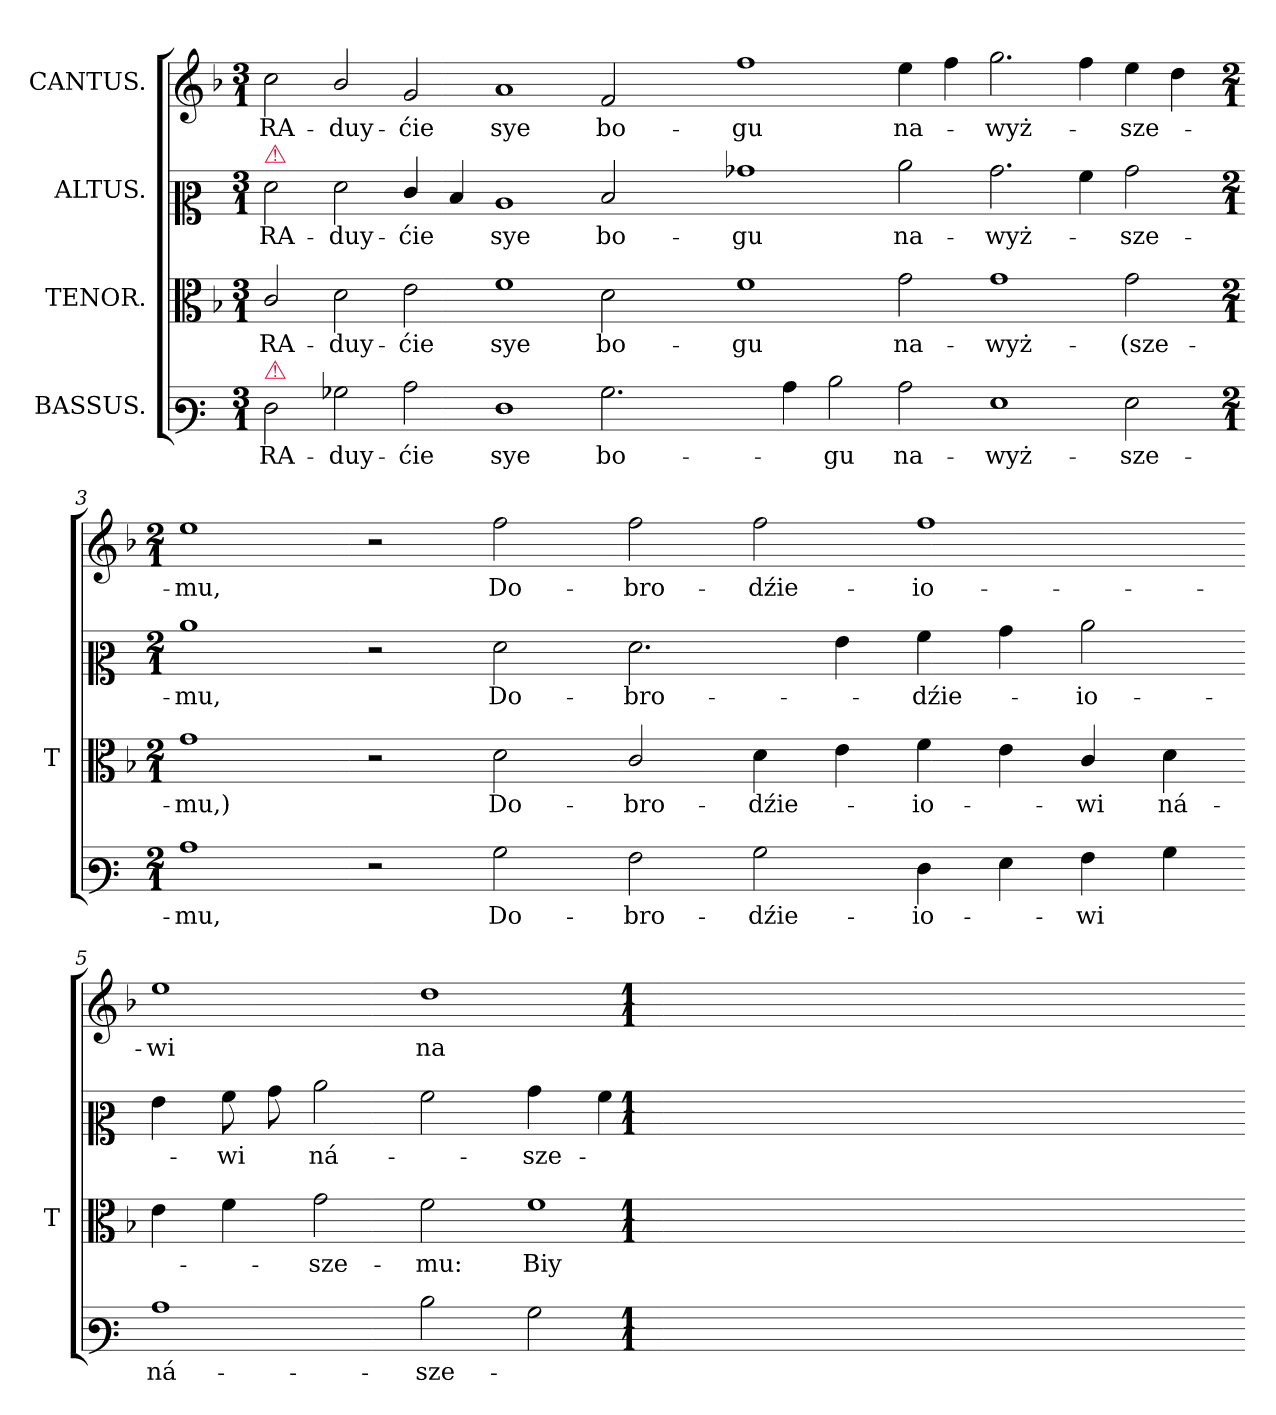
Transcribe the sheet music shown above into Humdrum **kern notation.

**kern	**text	**kern	**text	**kern	**text	**kern	**text
*part4	*part4	*part3	*part3	*part2	*part2	*part1	*part1
*staff4	*staff4	*staff3	*staff3	*staff2	*staff2	*staff1	*staff1
*I"BASSUS.	*	*I"TENOR.	*	*I"ALTUS.	*	*I"CANTUS.	*
*	*	*I'T	*	*	*	*	*
*clefF3	*	*clefC3	*	*clefC2	*	*clefG2	*
*	*	*k[b-]	*	*	*	*k[b-]	*
*M3/1	*	*M3/1	*	*M3/1	*	*M3/1	*
=1	=1	=1	=1	=1	=1	=1	=1
!	!	!	!	!LO:TX:a:color=crimson:t=⚠	!	!	!
!LO:TX:a:color=crimson:t=⚠	!	!	!	!	!	!	!
2F\	RA-	2c/	RA-	2f\	RA-	2cc\	RA-
2B-\	-duy-	2d\	-duy-	2f\	-duy-	2b-/	-duy-
2c\	-ćie	2e\	-ćie	4e/	-ćie	2g/	ćie
.	.	.	.	4d/	.	.	.
1F\	sye	1f\	sye	1c/	sye	1a/	sye
2.B-\	bo-	2d\	bo-	2d/	bo-	2f/	bo-
.	.	4ryy	.	4ryy	.	4ryy	.
=2-	=2-	=2-	=2-	=2-	=2-	=2-	=2-
4ryy	.	1f\	-gu	1b-\	-gu	1ff\	-gu
4c\	.	.	.	.	.	.	.
2d\	-gu	.	.	.	.	.	.
2c\	na-	2g\	na-	2cc\	na-	4ee\	na-
.	.	.	.	.	.	4ff\	.
1G\	-wyż-	1g\	-wyż-	2.b-\	-wyż-	2.gg\	-wyż-
.	.	.	.	4a\	.	4ff\	.
2G\	-sze-	2g\	-(sze-	2b-\	-sze-	4ee\	-sze-
.	.	.	.	.	.	4dd\	.
=3-	=3-	=3-	=3-	=3-	=3-	=3-	=3-
*M2/1	*	*M2/1	*	*M2/1	*	*M2/1	*
1c\	-mu,	1g\	-mu,)	1cc\	-mu,	1ee\	-mu,
2r	.	2r	.	2r	.	2r	.
2B-\	Do-	2d\	Do-	2f\	Do-	2ff\	Do-
=4-	=4-	=4-	=4-	=4-	=4-	=4-	=4-
2A\	-bro-	2c/	-bro-	2.f\	-bro-	2ff\	bro-
2B-\	-dźie-	4d\	-dźie-	.	.	2ff\	-dźie-
.	.	4e\	.	4g\	.	.	.
4F\	-io-	4f\	-io-	4a\	-dźie-	1ff\	-io-
4G\	.	4e\	.	4b-\	.	.	.
4A\	-wi	4c/	-wi	2cc\	-io-	.	.
4B-\	.	4d\	ná-	.	.	.	.
=5-	=5-	=5-	=5-	=5-	=5-	=5-	=5-
1c\	ná-	4e\	.	4g\	.	1ee\	-wi
.	.	4f\	.	8a\	-wi	.	.
.	.	.	.	8b-\	.	.	.
.	.	2g\	-sze-	2cc\	ná-	.	.
2d\	-sze-	2f\	-mu:	2a\	.	1dd\	na-
2B-\	.	1f\	Biy-	4b-\	-sze-	.	.
.	.	.	.	4a\	.	.	.
*M1/1	*	*M1/1	*	*M1/1	*	*M1/1	*
2ryy	.	.	.	2ryy	.	2ryy	.
=-	=-	=-	=-	=-	=-	=-	=-
*-	*-	*-	*-	*-	*-	*-	*-
